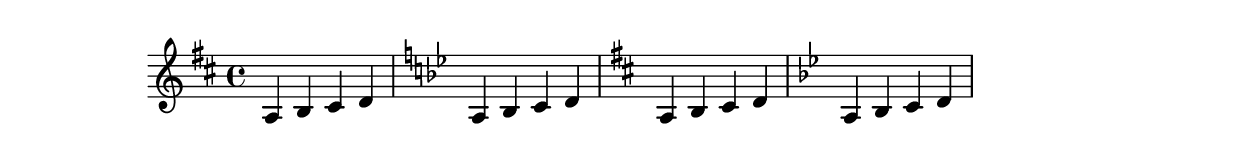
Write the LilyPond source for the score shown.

%% Do not edit this file; it is auto-generated from LSR http://lsr.dsi.unimi.it
%% This file is in the public domain.
\version "2.11.49"

\header {
  lsrtags = "pitches"

doctitlees = "Evitar que se impriman becuadros cuando cambia la armadura"
texidoces = "
Cuando cambia la armadura de la tonalidad, se imprimen becuadros
automáticamente para cancelar las alteraciones de las armaduras
anteriores.  Esto se puede evitar estableciendo al valor \"falso\" la
propiedad @code{printKeyCancellation} del contexto @code{Staff}.

"
  texidoc = "
When the key signature changes, natural signs are automatically printed
to cancel any accidentals from previous key signatures.  This may be
prevented by setting to \"false\" the @code{printKeyCancellation}
property in the @code{Staff} context. 

"
  doctitle = "Preventing natural signs from being printed when the key signature changes"
} % begin verbatim
\relative c' {
  \key d \major
  a4 b cis d
  \key g \minor
  a4 bes c d
  \set Staff.printKeyCancellation = ##f
  \key d \major
  a4 b cis d
  \key g \minor
  a4 bes c d
}
